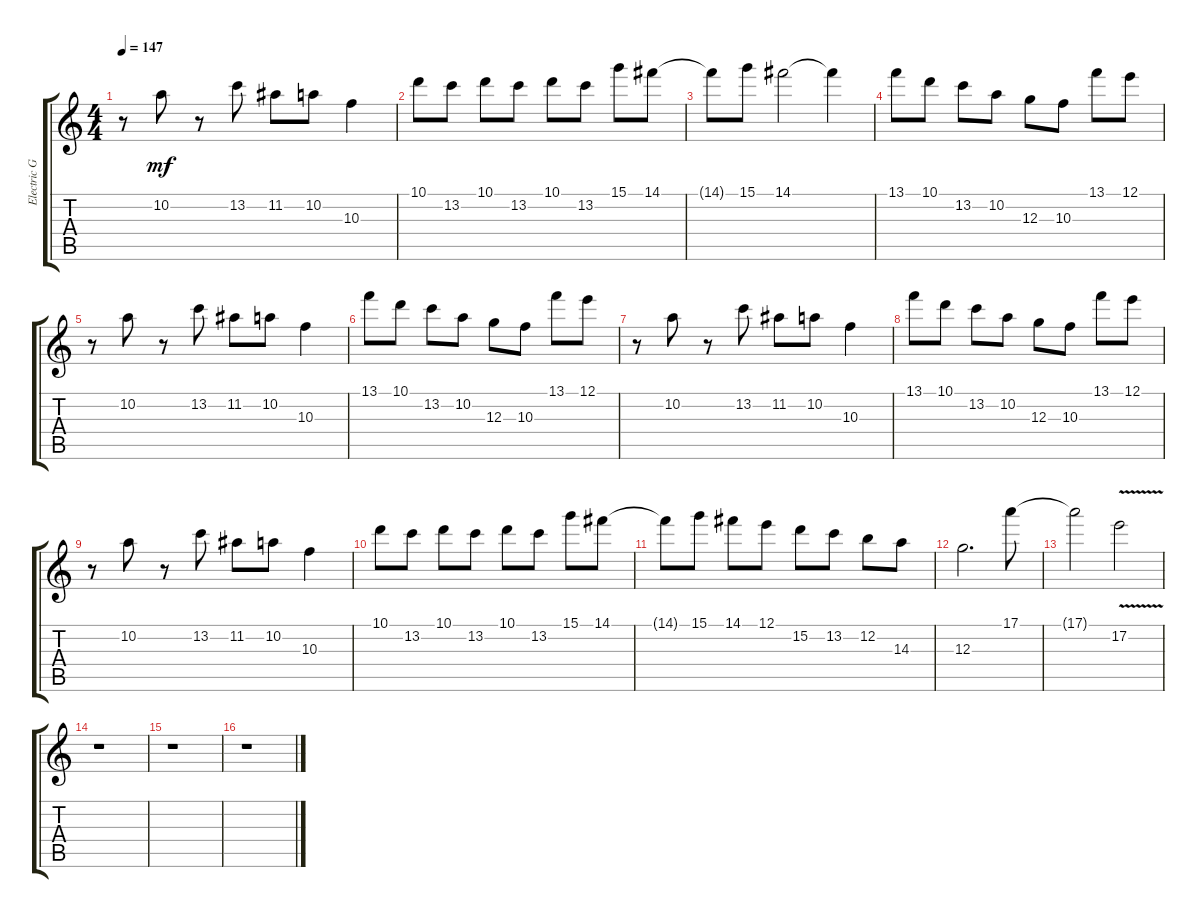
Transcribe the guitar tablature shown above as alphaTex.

\track ("Electric Guitar" "Electric G") {instrument overdrivenguitar}
\staff {score tabs}
\tuning (E4 B3 G3 D3 A2 E2) {hide}
\ts (4 4)
\tempo 147
\clef g2
\ks c
r.8{dy mf} 10.2.8 r.8 13.2.8 11.2.8 10.2.8 10.3.4 |
10.1.8 13.2.8 10.1.8 13.2.8 10.1.8 13.2.8 15.1.8 14.1.8 |
14.1{t}.8 15.1.8 14.1.2 14.1{t}.4 |
13.1.8 10.1.8 13.2.8 10.2.8 12.3.8 10.3.8 13.1.8 12.1.8 |
r.8 10.2.8 r.8 13.2.8 11.2.8 10.2.8 10.3.4 |
13.1.8 10.1.8 13.2.8 10.2.8 12.3.8 10.3.8 13.1.8 12.1.8 |
r.8 10.2.8 r.8 13.2.8 11.2.8 10.2.8 10.3.4 |
13.1.8 10.1.8 13.2.8 10.2.8 12.3.8 10.3.8 13.1.8 12.1.8 |
r.8 10.2.8 r.8 13.2.8 11.2.8 10.2.8 10.3.4 |
10.1.8 13.2.8 10.1.8 13.2.8 10.1.8 13.2.8 15.1.8 14.1.8 |
14.1{t}.8 15.1.8 14.1.8 12.1.8 15.2.8 13.2.8 12.2.8 14.3.8 |
12.3.2{d} 17.1.8 |
17.1{t}.2 17.2{v}.2 |
r.1 |
r.1 |
r.1
